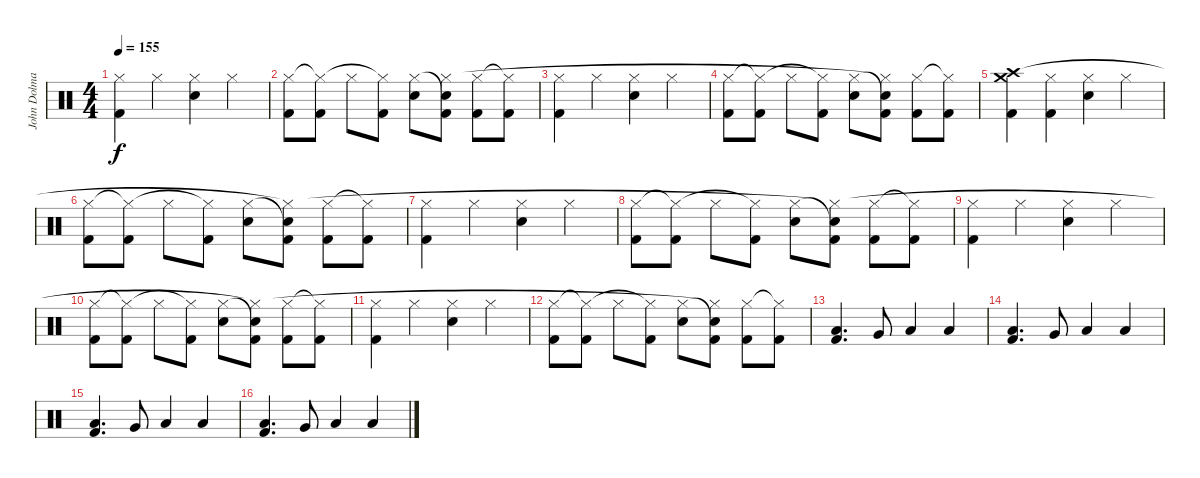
\track ("John Dolmayan Drums" "John Dolma") {instrument percussion}
\staff {score}
\articulation defaults
\ts (4 4)
\tempo 155
\clef neutral
\ks c
("Kick (hit) 2" "Hi-Hat (closed)").4{dy f} "Hi-Hat (closed)".4 ("Electric Snare (hit)" "Hi-Hat (closed)").4 "Hi-Hat (closed)".4 |
("Kick (hit) 2" "Hi-Hat (closed)").8 ("Kick (hit) 2" "Hi-Hat (closed)"{t}).8 "Hi-Hat (closed)".8 ("Kick (hit) 2" "Hi-Hat (closed)"{t}).8 ("Electric Snare (hit)" "Hi-Hat (closed)").8 ("Kick (hit) 2" "Electric Snare (hit)"{t} "Hi-Hat (closed)"{t}).8 ("Kick (hit) 2" "Hi-Hat (closed)").8 ("Kick (hit) 2" "Hi-Hat (closed)"{t}).8 |
("Kick (hit) 2" "Hi-Hat (closed)").4 "Hi-Hat (closed)".4 ("Electric Snare (hit)" "Hi-Hat (closed)").4 "Hi-Hat (closed)".4 |
("Kick (hit) 2" "Hi-Hat (closed)").8 ("Kick (hit) 2" "Hi-Hat (closed)"{t}).8 "Hi-Hat (closed)".8 ("Kick (hit) 2" "Hi-Hat (closed)"{t}).8 ("Electric Snare (hit)" "Hi-Hat (closed)").8 ("Kick (hit) 2" "Electric Snare (hit)"{t} "Hi-Hat (closed)"{t}).8 ("Kick (hit) 2" "Hi-Hat (closed)").8 ("Kick (hit) 2" "Hi-Hat (closed)"{t}).8 |
("Crash medium (hit)" "Kick (hit) 2" "Crash high (hit)").4 ("Kick (hit) 2" "Hi-Hat (closed)").4 ("Electric Snare (hit)" "Hi-Hat (closed)").4 "Hi-Hat (closed)".4 |
("Kick (hit) 2" "Hi-Hat (closed)").8 ("Kick (hit) 2" "Hi-Hat (closed)"{t}).8 "Hi-Hat (closed)".8 ("Kick (hit) 2" "Hi-Hat (closed)"{t}).8 ("Electric Snare (hit)" "Hi-Hat (closed)").8 ("Kick (hit) 2" "Electric Snare (hit)"{t} "Hi-Hat (closed)"{t}).8 ("Kick (hit) 2" "Hi-Hat (closed)").8 ("Kick (hit) 2" "Hi-Hat (closed)"{t}).8 |
("Kick (hit) 2" "Hi-Hat (closed)").4 "Hi-Hat (closed)".4 ("Electric Snare (hit)" "Hi-Hat (closed)").4 "Hi-Hat (closed)".4 |
("Kick (hit) 2" "Hi-Hat (closed)").8 ("Kick (hit) 2" "Hi-Hat (closed)"{t}).8 "Hi-Hat (closed)".8 ("Kick (hit) 2" "Hi-Hat (closed)"{t}).8 ("Electric Snare (hit)" "Hi-Hat (closed)").8 ("Kick (hit) 2" "Electric Snare (hit)"{t} "Hi-Hat (closed)"{t}).8 ("Kick (hit) 2" "Hi-Hat (closed)").8 ("Kick (hit) 2" "Hi-Hat (closed)"{t}).8 |
("Kick (hit) 2" "Hi-Hat (closed)").4 "Hi-Hat (closed)".4 ("Electric Snare (hit)" "Hi-Hat (closed)").4 "Hi-Hat (closed)".4 |
("Kick (hit) 2" "Hi-Hat (closed)").8 ("Kick (hit) 2" "Hi-Hat (closed)"{t}).8 "Hi-Hat (closed)".8 ("Kick (hit) 2" "Hi-Hat (closed)"{t}).8 ("Electric Snare (hit)" "Hi-Hat (closed)").8 ("Kick (hit) 2" "Electric Snare (hit)"{t} "Hi-Hat (closed)"{t}).8 ("Kick (hit) 2" "Hi-Hat (closed)").8 ("Kick (hit) 2" "Hi-Hat (closed)"{t}).8 |
("Kick (hit) 2" "Hi-Hat (closed)").4 "Hi-Hat (closed)".4 ("Electric Snare (hit)" "Hi-Hat (closed)").4 "Hi-Hat (closed)".4 |
("Kick (hit) 2" "Hi-Hat (closed)").8 ("Kick (hit) 2" "Hi-Hat (closed)"{t}).8 "Hi-Hat (closed)".8 ("Kick (hit) 2" "Hi-Hat (closed)"{t}).8 ("Electric Snare (hit)" "Hi-Hat (closed)").8 ("Kick (hit) 2" "Electric Snare (hit)"{t} "Hi-Hat (closed)"{t}).8 ("Kick (hit) 2" "Hi-Hat (closed)").8 ("Kick (hit) 2" "Hi-Hat (closed)"{t}).8 |
("Low Floor Tom (hit)" "Kick (hit) 2").4{d} "Very Low Tom (hit)".8 "Low Floor Tom (hit)".4 "Low Tom (hit)".4 |
("Low Floor Tom (hit)" "Kick (hit) 2").4{d} "Very Low Tom (hit)".8 "Low Floor Tom (hit)".4 "Low Tom (hit)".4 |
("Low Floor Tom (hit)" "Kick (hit) 2").4{d} "Very Low Tom (hit)".8 "Low Floor Tom (hit)".4 "Low Tom (hit)".4 |
("Low Floor Tom (hit)" "Kick (hit) 2").4{d} "Very Low Tom (hit)".8 "Low Floor Tom (hit)".4 "Low Tom (hit)".4
